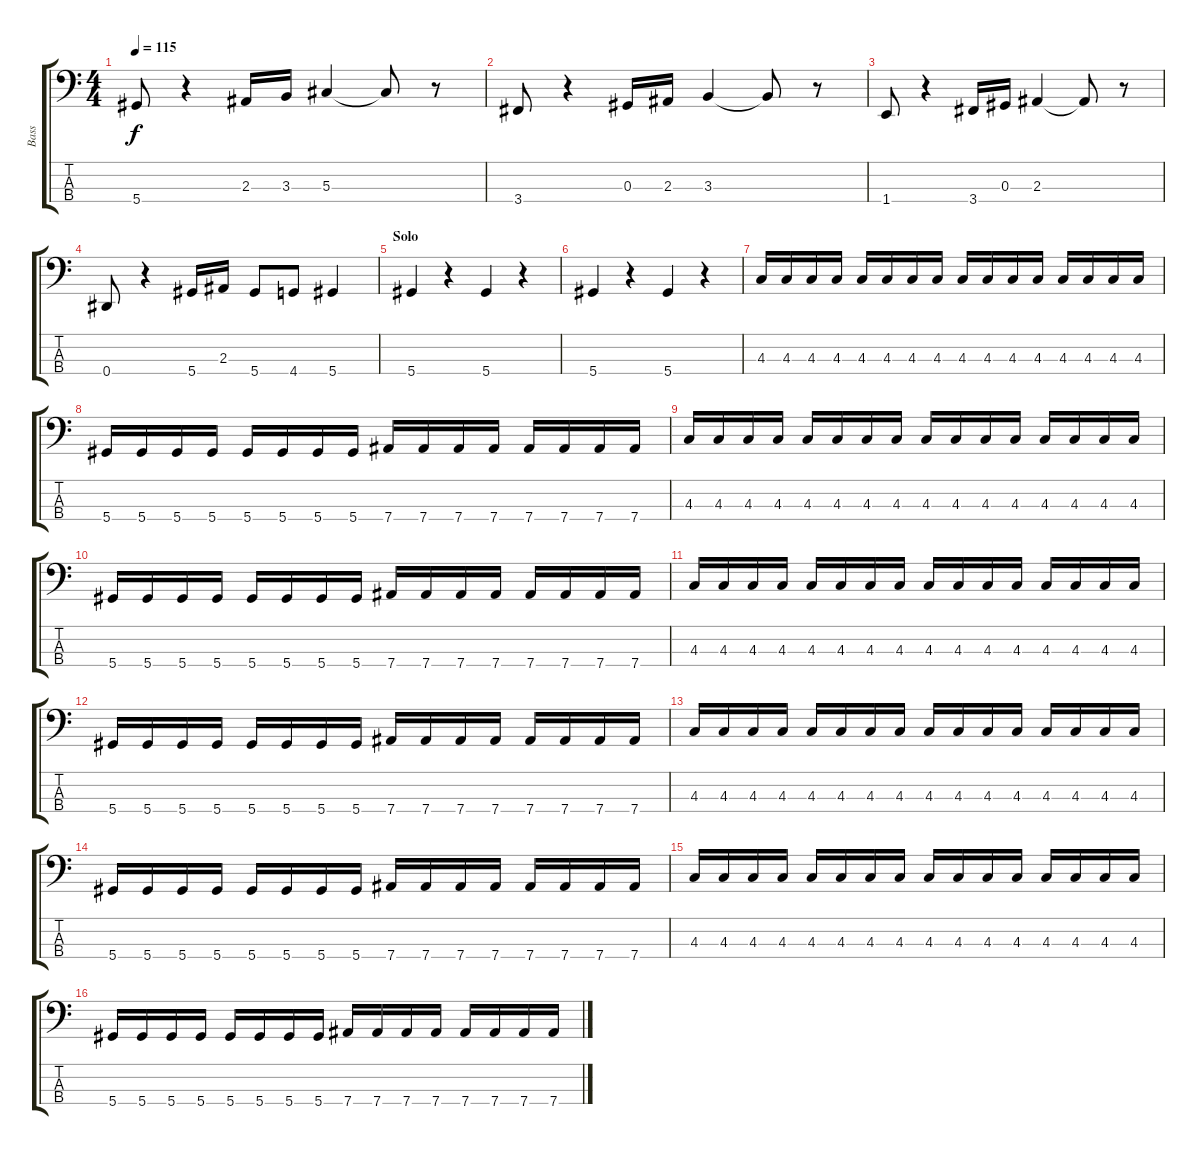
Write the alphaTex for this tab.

\track ("Bass" "Bass") {instrument electricbassfinger}
\staff {score tabs}
\tuning (Gb2 Db2 Ab1 Eb1) {hide}
\ts (4 4)
\tempo 115
\clef f4
\ks c
5.4.8{dy f} r.4 2.3.16 3.3.16 5.3.4 5.3{t}.8 r.8 |
3.4.8 r.4 0.3.16 2.3.16 3.3.4 3.3{t}.8 r.8 |
1.4.8 r.4 3.4.16 0.3.16 2.3.4 2.3{t}.8 r.8 |
0.4.8 r.4 5.4.16 2.3.16 5.4.8 4.4.8 5.4.4 |
\section ("" "Solo")
5.4.4 r.4 5.4.4 r.4 |
5.4.4 r.4 5.4.4 r.4 |
4.3.16 4.3.16 4.3.16 4.3.16 4.3.16 4.3.16 4.3.16 4.3.16 4.3.16 4.3.16 4.3.16 4.3.16 4.3.16 4.3.16 4.3.16 4.3.16 |
5.4.16 5.4.16 5.4.16 5.4.16 5.4.16 5.4.16 5.4.16 5.4.16 7.4.16 7.4.16 7.4.16 7.4.16 7.4.16 7.4.16 7.4.16 7.4.16 |
4.3.16 4.3.16 4.3.16 4.3.16 4.3.16 4.3.16 4.3.16 4.3.16 4.3.16 4.3.16 4.3.16 4.3.16 4.3.16 4.3.16 4.3.16 4.3.16 |
5.4.16 5.4.16 5.4.16 5.4.16 5.4.16 5.4.16 5.4.16 5.4.16 7.4.16 7.4.16 7.4.16 7.4.16 7.4.16 7.4.16 7.4.16 7.4.16 |
4.3.16 4.3.16 4.3.16 4.3.16 4.3.16 4.3.16 4.3.16 4.3.16 4.3.16 4.3.16 4.3.16 4.3.16 4.3.16 4.3.16 4.3.16 4.3.16 |
5.4.16 5.4.16 5.4.16 5.4.16 5.4.16 5.4.16 5.4.16 5.4.16 7.4.16 7.4.16 7.4.16 7.4.16 7.4.16 7.4.16 7.4.16 7.4.16 |
4.3.16 4.3.16 4.3.16 4.3.16 4.3.16 4.3.16 4.3.16 4.3.16 4.3.16 4.3.16 4.3.16 4.3.16 4.3.16 4.3.16 4.3.16 4.3.16 |
5.4.16 5.4.16 5.4.16 5.4.16 5.4.16 5.4.16 5.4.16 5.4.16 7.4.16 7.4.16 7.4.16 7.4.16 7.4.16 7.4.16 7.4.16 7.4.16 |
4.3.16 4.3.16 4.3.16 4.3.16 4.3.16 4.3.16 4.3.16 4.3.16 4.3.16 4.3.16 4.3.16 4.3.16 4.3.16 4.3.16 4.3.16 4.3.16 |
5.4.16 5.4.16 5.4.16 5.4.16 5.4.16 5.4.16 5.4.16 5.4.16 7.4.16 7.4.16 7.4.16 7.4.16 7.4.16 7.4.16 7.4.16 7.4.16
